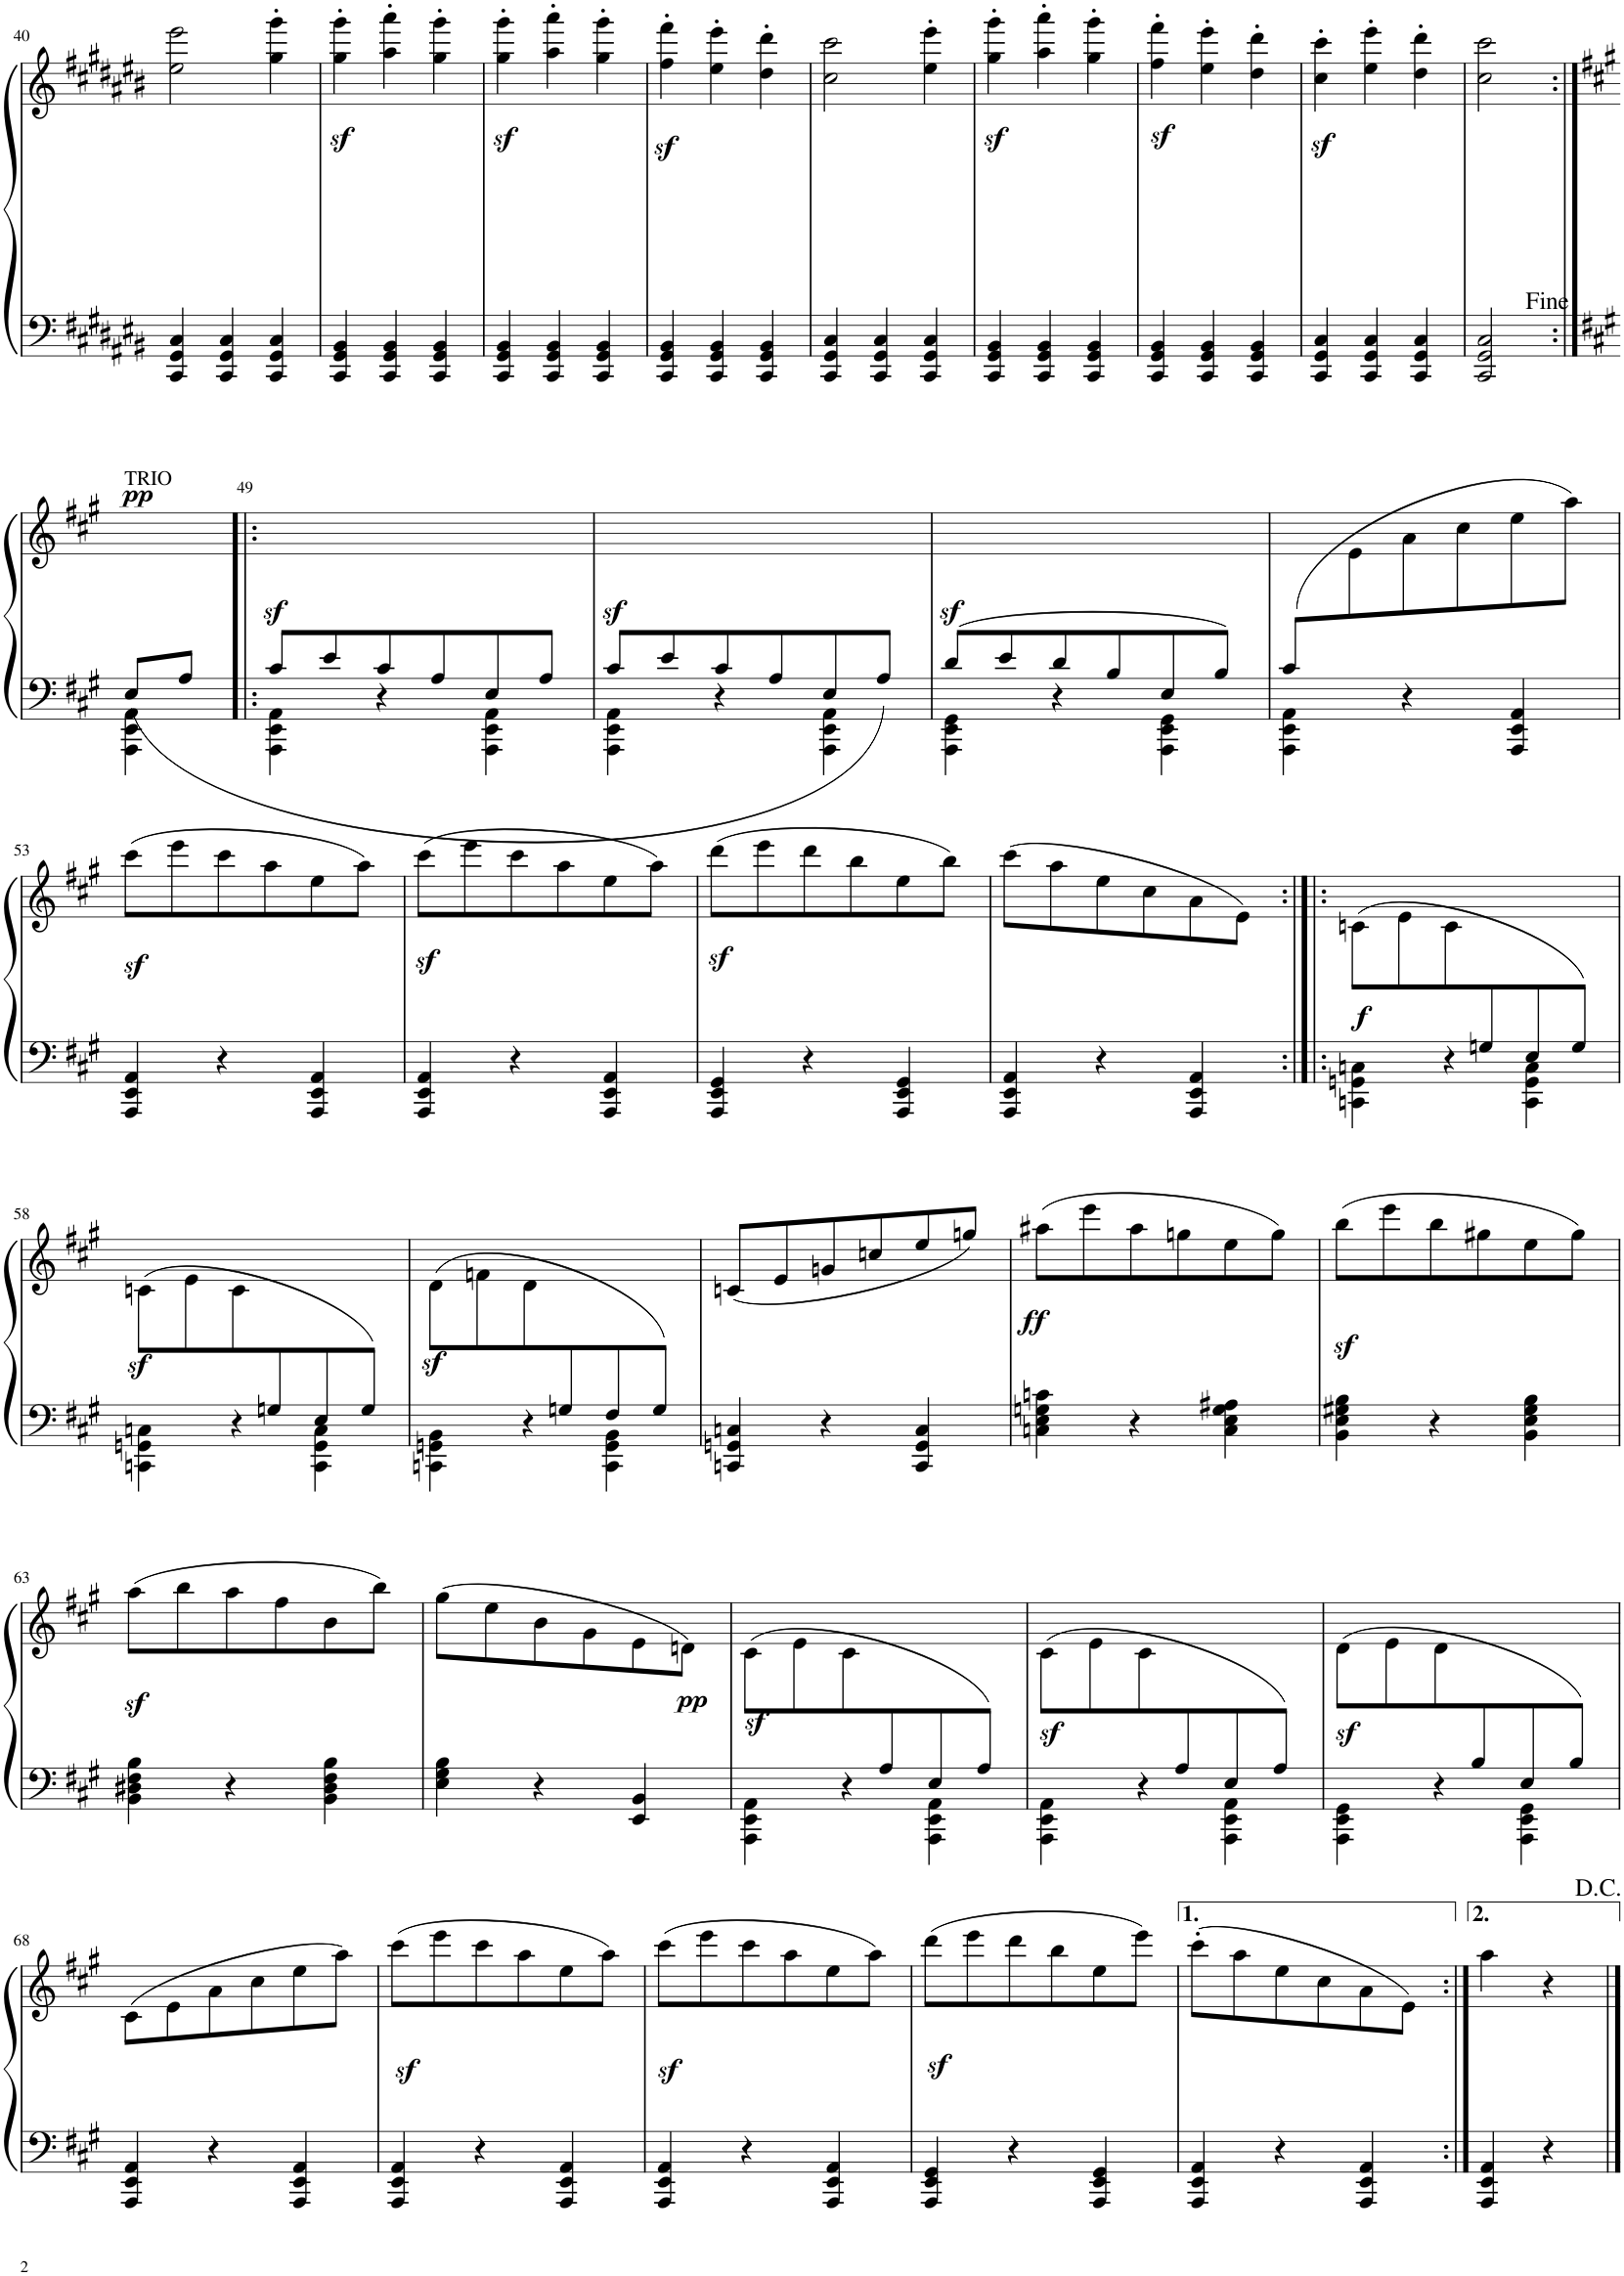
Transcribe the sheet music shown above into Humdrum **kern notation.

**kern	**kern	**dynam
*part1	*part1	*part1
*staff2	*staff1	*staff1/2
*I"Piano	*	*
*I'Pno.	*	*
!!LO:PB:g=z
*clefF4	*clefG2	*
*k[f#c#g#d#a#e#b#]	*k[f#c#g#d#a#e#b#]	*
*M3/4	*M3/4	*
=40	=40	=40
4CC#/ 4GG#/ 4C#/	2ee#\ 2eee#\	.
4CC#/ 4GG#/ 4C#/	.	.
4CC#/ 4GG#/ 4C#/	4gg#\' 4ggg#\'	.
=41	=41	=41
4CC#/ 4GG#/ 4BB#/	4gg#\z<' 4ggg#\z<'	.
4CC#/ 4GG#/ 4BB#/	4aa#\' 4aaa#\'	.
4CC#/ 4GG#/ 4BB#/	4gg#\' 4ggg#\'	.
=42	=42	=42
4CC#/ 4GG#/ 4BB#/	4gg#\z<' 4ggg#\z<'	.
4CC#/ 4GG#/ 4BB#/	4aa#\' 4aaa#\'	.
4CC#/ 4GG#/ 4BB#/	4gg#\' 4ggg#\'	.
=43	=43	=43
4CC#/ 4GG#/ 4BB#/	4ff#\z<' 4fff#\z<'	.
4CC#/ 4GG#/ 4BB#/	4ee#\' 4eee#\'	.
4CC#/ 4GG#/ 4BB#/	4dd#\' 4ddd#\'	.
=44	=44	=44
4CC#/ 4GG#/ 4C#/	2cc#\ 2ccc#\	.
4CC#/ 4GG#/ 4C#/	.	.
4CC#/ 4GG#/ 4C#/	4ee#\' 4eee#\'	.
=45	=45	=45
4CC#/ 4GG#/ 4BB#/	4gg#\z<' 4ggg#\z<'	.
4CC#/ 4GG#/ 4BB#/	4aa#\' 4aaa#\'	.
4CC#/ 4GG#/ 4BB#/	4gg#\' 4ggg#\'	.
=46	=46	=46
4CC#/ 4GG#/ 4BB#/	4ff#\z<' 4fff#\z<'	.
4CC#/ 4GG#/ 4BB#/	4ee#\' 4eee#\'	.
4CC#/ 4GG#/ 4BB#/	4dd#\' 4ddd#\'	.
=47	=47	=47
4CC#/ 4GG#/ 4C#/	4cc#\z<' 4ccc#\z<'	.
4CC#/ 4GG#/ 4C#/	4ee#\' 4eee#\'	.
4CC#/ 4GG#/ 4C#/	4dd#\' 4ddd#\'	.
=48	=48	=48
2CC#/ 2GG#/ 2C#/	2cc#\ 2ccc#\	.
!!LO:LB:g=z
=48X2:|!	=48X2:|!	=48X2:|!
*k[f#c#g#]	*k[f#c#g#]	*
*^	*	*
!	!	!LO:TX:a:t=TRIO	!
!	!	!	!LO:DY:a
8E/L	4AAA\ 4EE\ 4AA\	4ryy	pp
8A/J	.	.	.
=49!|:	=49!|:	=49!|:	=49!|:
!	!	!	!LO:DY:a=2
8c#/L	4AAA\ 4EE\ 4AA\	2.ryy	sf
8e/	.	.	.
8c#/	4r	.	.
8A/	.	.	.
8E/	4AAA\ 4EE\ 4AA\	.	.
8A/J	.	.	.
=50	=50	=50	=50
!	!	!	!LO:DY:a=2
8c#/L	4AAA\ 4EE\ 4AA\	2.ryy	sf
8e/	.	.	.
8c#/	4r	.	.
8A/	.	.	.
8E/	4AAA\ 4EE\ 4AA\	.	.
8A/J	.	.	.
=51	=51	=51	=51
!	!	!	!LO:DY:a=2
8d/L	4AAA\ 4EE\ 4GG#\	2.ryy	sf
8e/	.	.	.
8d/	4r	.	.
8B/	.	.	.
8E/	4AAA\ 4EE\ 4GG#\	.	.
8B/J	.	.	.
=52	=52	=52	=52
(8c#/L	4AAA\ 4EE\ 4AA\	8ryy	.
2ryy	.	8e\	.
.	4r	8a\	.
.	.	8cc#\	.
.	4AAA/ 4EE/ 4AA/	8ee\	.
8ryy	.	8aa\J)	.
*v	*v	*	*
!!LO:LB:g=z
=53	=53	=53
4AAA/ 4EE/ 4AA/	(8ccc#z<\L	.
.	8eee\	.
4r	8ccc#\	.
.	8aa\	.
4AAA/ 4EE/ 4AA/	8ee\	.
.	8aa\J)	.
=54	=54	=54
4AAA/ 4EE/ 4AA/	(8ccc#z<\L	.
.	8eee\	.
4r	8ccc#\	.
.	8aa\	.
4AAA/ 4EE/ 4AA/	8ee\	.
.	8aa\J)	.
=55	=55	=55
4AAA/ 4EE/ 4GG#/	(8dddz<\L	.
.	8eee\	.
4r	8ddd\	.
.	8bb\	.
4AAA/ 4EE/ 4GG#/	8ee\	.
.	8bb\J)	.
=56	=56	=56
4AAA/ 4EE/ 4AA/	(8ccc#\L	.
.	8aa\	.
4r	8ee\	.
.	8cc#\	.
4AAA/ 4EE/ 4AA/	8a\	.
.	8e\J)	.
=57:|!|:	=57:|!|:	=57:|!|:
*^	*	*
!	!	!	!LO:DY:a=2
4.ryy	4CCn\ 4GGn\ 4Cn\	(8cn\L	f
.	.	8e\	.
.	4r	8c\	.
8Gn/	.	4.ryy	.
8E/	4CC\ 4GG\ 4C\	.	.
8G/J)	.	.	.
!!LO:LB:g=z
=58	=58	=58	=58
!	!	!	!LO:DY:a=2
4.ryy	4CCn\ 4GGn\ 4Cn\	(8cn\L	sf
.	.	8e\	.
.	4r	8c\	.
8Gn/	.	4.ryy	.
8E/	4CC\ 4GG\ 4C\	.	.
8G/J)	.	.	.
=59	=59	=59	=59
!	!	!	!LO:DY:a=2
4.ryy	4CCn\ 4GGn\ 4BB\	(8d\L	sf
.	.	8fn\	.
.	4r	8d\	.
8Gn/	.	4.ryy	.
8F#/	4CC\ 4GG\ 4BB\	.	.
8G/J)	.	.	.
*v	*v	*	*
=60	=60	=60
4CCn/ 4GGn/ 4Cn/	(8cn/L	.
.	8e/	.
4r	8gn/	.
.	8ccn/	.
4CC/ 4GG/ 4C/	8ee/	.
.	8ggn/J)	.
=61	=61	=61
!	!	!LO:DY:b
4Cn\ 4E\ 4Gn\ 4cn\	(8aa#X\L	ff
.	8eee\	.
4r	8aa#\	.
.	8ggn\	.
4C\ 4E\ 4G\ 4A#X\	8ee\	.
.	8gg\J)	.
=62	=62	=62
4BB\ 4E\ 4G#X\ 4B\	(8bbz<\L	.
.	8eee\	.
4r	8bb\	.
.	8gg#X\	.
4BB\ 4E\ 4G#\ 4B\	8ee\	.
.	8gg#\J)	.
!!LO:LB:g=z
=63	=63	=63
4BB\z> 4D#X\z> 4F#\z> 4B\z>	(8aa\L	.
.	8bb\	.
4r	8aa\	.
.	8ff#\	.
4BB\ 4D#\ 4F#\ 4B\	8b\	.
.	8bb\J)	.
=64	=64	=64
4E\ 4G#\ 4B\	(8gg#\L	.
.	8ee\	.
4r	8b\	.
.	8g#\	.
4EE/ 4BB/	8e\	.
!	!	!LO:DY:b
.	8dn\J)	pp
=65	=65	=65
*^	*	*
*	*^	*	*
!	!	!	!	!LO:DY:a=2
4.ryy	4ryy	4AAA\ 4EE\ 4AA\	(8c#\L	sf
.	.	.	8e\	.
.	4r	4ryy	8c#\	.
8A/	.	.	4.ryy	.
8E/	4ryy	4AAA\ 4EE\ 4AA\	.	.
8A/J)	.	.	.	.
*	*v	*v	*	*
=66	=66	=66	=66
!	!	!	!LO:DY:a=2
4.ryy	4AAA\ 4EE\ 4AA\	(8c#\L	sf
.	.	8e\	.
.	4r	8c#\	.
8A/	.	4.ryy	.
8E/	4AAA\ 4EE\ 4AA\	.	.
8A/J)	.	.	.
=67	=67	=67	=67
!	!	!	!LO:DY:a=2
4.ryy	4AAA\ 4EE\ 4GG#\	(8d\L	sf
.	.	8e\	.
.	4r	8d\	.
8B/	.	4.ryy	.
8E/	4AAA\ 4EE\ 4GG#\	.	.
8B/J)	.	.	.
*v	*v	*	*
!!LO:LB:g=z
=68	=68	=68
4AAA/ 4EE/ 4AA/	(8c#\L	.
.	8e\	.
4r	8a\	.
.	8cc#\	.
4AAA/ 4EE/ 4AA/	8ee\	.
.	8aa\J)	.
=69	=69	=69
4AAA/z> 4EE/z> 4AA/z>	(8ccc#\L	.
.	8eee\	.
4r	8ccc#\	.
.	8aa\	.
4AAA/ 4EE/ 4AA/	8ee\	.
.	8aa\J)	.
=70	=70	=70
4AAA/z> 4EE/z> 4AA/z>	(8ccc#\L	.
.	8eee\	.
4r	8ccc#\	.
.	8aa\	.
4AAA/ 4EE/ 4AA/	8ee\	.
.	8aa\J)	.
=71	=71	=71
4AAA/z> 4EE/z> 4GG#/z>	(8ddd\L	.
.	8eee\	.
4r	8ddd\	.
.	8bb\	.
4AAA/ 4EE/ 4GG#/	8ee\	.
.	8eee\J)	.
=72	=72	=72
4AAA/ 4EE/ 4AA/	(8ccc#'\L	.
.	8aa\	.
4r	8ee\	.
.	8cc#\	.
4AAA/ 4EE/ 4AA/	8a\	.
.	8e\J)	.
=73:|!	=73:|!	=73:|!
4AAA/ 4EE/ 4AA/	4aa\	.
4r	4r	.
==	==	==
*-	*-	*-
